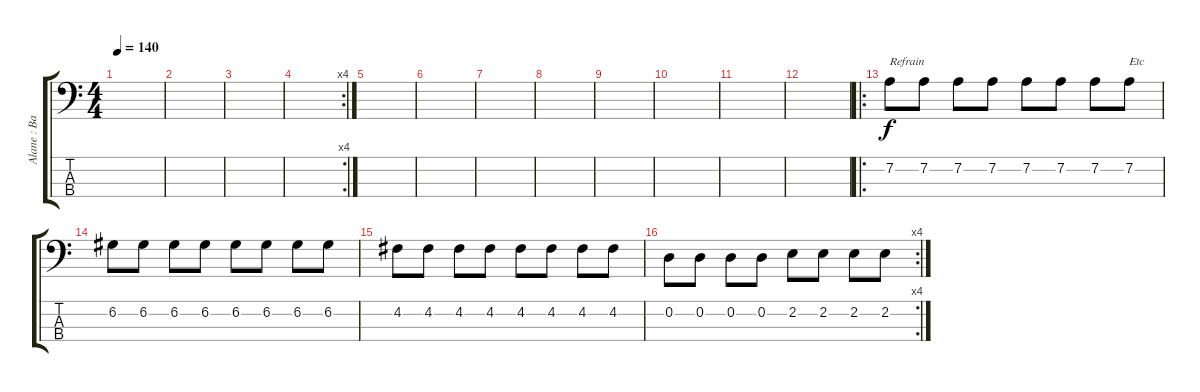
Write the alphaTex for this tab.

\track ("Alane : Bass" "Alane : Ba") {instrument acousticbass}
\staff {score tabs}
\tuning (G2 D2 A1 E1) {hide}
\ts (4 4)
\tempo 140
\clef f4
\ks c
|
|
|
\rc 4
|
|
|
|
|
|
|
|
|
\ro
7.2.8{txt "Refrain"} 7.2.8 7.2.8 7.2.8 7.2.8 7.2.8 7.2.8 7.2.8{txt "Etc"} |
6.2.8 6.2.8 6.2.8 6.2.8 6.2.8 6.2.8 6.2.8 6.2.8 |
4.2.8 4.2.8 4.2.8 4.2.8 4.2.8 4.2.8 4.2.8 4.2.8 |
\rc 4
0.2.8 0.2.8 0.2.8 0.2.8 2.2.8 2.2.8 2.2.8 2.2.8
